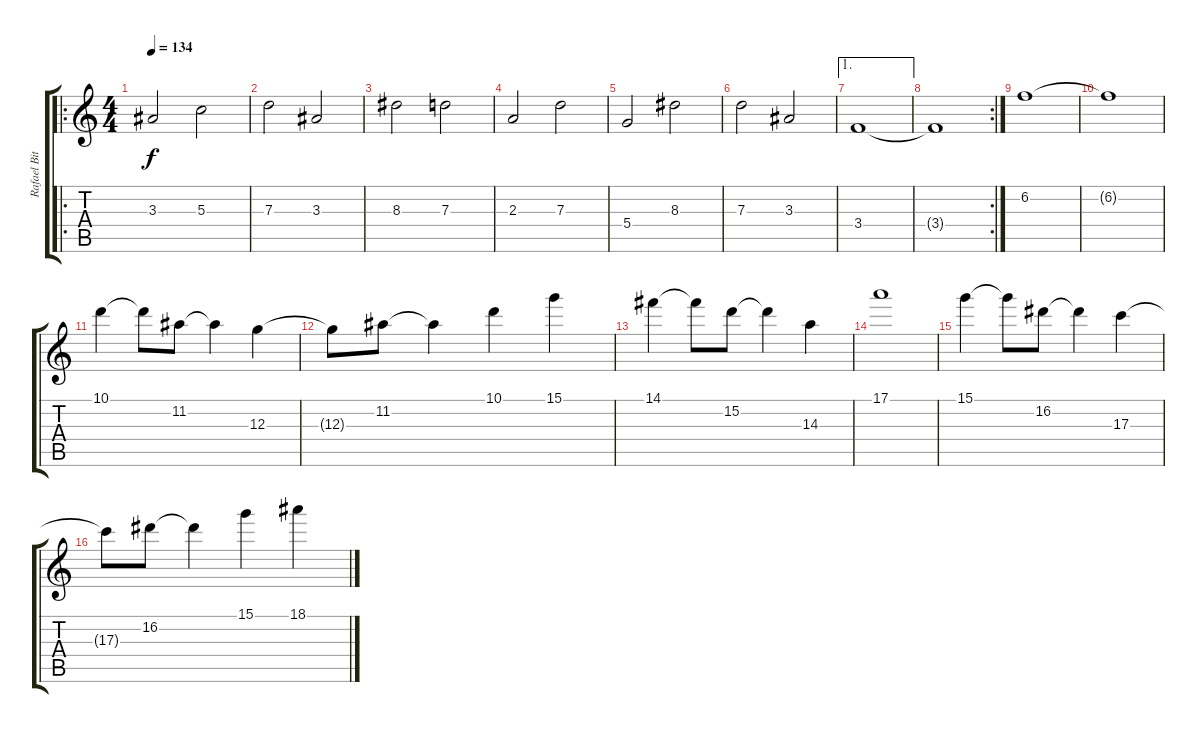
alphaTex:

\track ("Rafael Bittencourt" "Rafael Bit") {instrument distortionguitar}
\staff {score tabs}
\tuning (E4 B3 G3 D3 A2 E2) {hide}
\ro
\ts (4 4)
\tempo 134
\clef g2
\ks c
3.3.2{dy f instrument distortionguitar} 5.3.2 |
7.3.2 3.3.2 |
8.3.2 7.3.2 |
2.3.2 7.3.2 |
5.4.2 8.3.2 |
7.3.2 3.3.2 |
\ae 1
3.4.1 |
\rc 2
3.4{t}.1 |
6.2.1 |
6.2{t}.1 |
10.1.4 10.1{t}.8 11.2.8 11.2{t}.4 12.3.4 |
12.3{t}.8 11.2.8 11.2{t}.4 10.1.4 15.1.4 |
14.1.4 14.1{t}.8 15.2.8 15.2{t}.4 14.3.4 |
17.1.1 |
15.1.4 15.1{t}.8 16.2.8 16.2{t}.4 17.3.4 |
17.3{t}.8 16.2.8 16.2{t}.4 15.1.4 18.1.4
